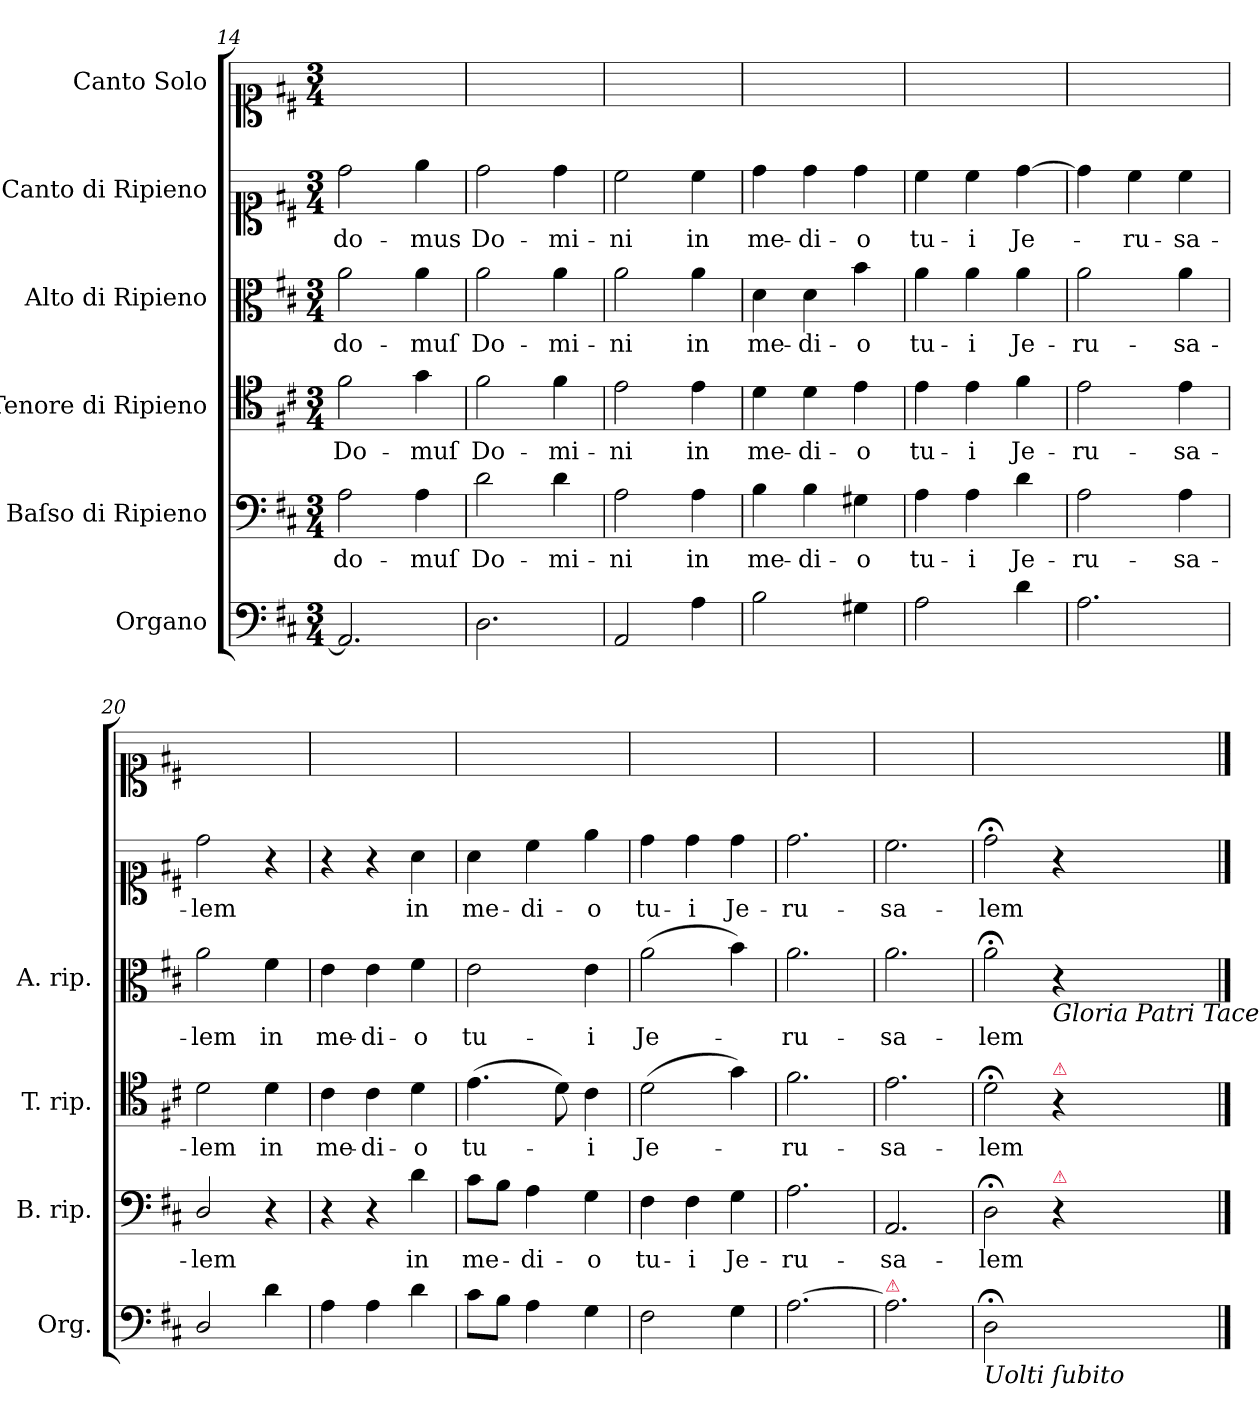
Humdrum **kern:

**kern	**kern	**text	**kern	**text	**kern	**text	**kern	**text	**kern
*part6	*part5	*part5	*part4	*part4	*part3	*part3	*part2	*part2	*part1
*staff6	*staff5	*staff5	*staff4	*staff4	*staff3	*staff3	*staff2	*staff2	*staff1
*I"Organo	*I"Baſso di Ripieno	*	*I"Tenore di Ripieno	*	*I"Alto di Ripieno	*	*I"Canto di Ripieno	*	*I"Canto Solo
*I'Org.	*I'B. rip.	*	*I'T. rip.	*	*I'A. rip.	*	*	*	*
*clefF4	*clefF4	*	*clefC4	*	*clefC3	*	*clefC1	*	*clefC1
*k[f#c#]	*k[f#c#]	*	*k[f#c#]	*	*k[f#c#]	*	*k[f#c#]	*	*k[f#c#]
*D:	*D:	*	*D:	*	*D:	*	*D:	*	*D:
*M3/4	*M3/4	*	*M3/4	*	*M3/4	*	*M3/4	*	*M3/4
=14	=14	=14	=14	=14	=14	=14	=14	=14	=14
2.AA/]	2A\	do-	2f#\	Do-	2a\	do-	2dd\	do-	2.ryy
.	4A\	-muſ	4g\	-muſ	4a\	-muſ	4ee\	-mus	.
=15	=15	=15	=15	=15	=15	=15	=15	=15	=15
2.D\	2d\	Do-	2f#\	Do-	2a\	Do-	2dd\	Do-	2.ryy
.	4d\	-mi-	4f#\	-mi-	4a\	-mi-	4dd\	-mi-	.
=16	=16	=16	=16	=16	=16	=16	=16	=16	=16
2AA/	2A\	-ni	2e\	-ni	2a\	-ni	2cc#\	-ni	2.ryy
4A\	4A\	in	4e\	in	4a\	in	4cc#\	in	.
=17	=17	=17	=17	=17	=17	=17	=17	=17	=17
2B\	4B\	me-	4d\	me-	4d\	me-	4dd\	me-	2.ryy
.	4B\	-di-	4d\	-di-	4d\	-di-	4dd\	-di-	.
4G#X\	4G#X\	-o	4e\	-o	4b\	-o	4dd\	-o	.
=18	=18	=18	=18	=18	=18	=18	=18	=18	=18
2A\	4A\	tu-	4e\	tu-	4a\	tu-	4cc#\	tu-	2.ryy
.	4A\	-i	4e\	-i	4a\	-i	4cc#\	-i	.
4d\	4d\	Je-	4f#\	Je-	4a\	Je-	[4dd\	Je-	.
=19	=19	=19	=19	=19	=19	=19	=19	=19	=19
2.A\	2A\	-ru-	2e\	-ru-	2a\	-ru-	4dd\]	.	2.ryy
.	.	.	.	.	.	.	4cc#\	-ru-	.
.	4A\	-sa-	4e\	-sa-	4a\	-sa-	4cc#\	-sa-	.
=20	=20	=20	=20	=20	=20	=20	=20	=20	=20
2D/	2D/	-lem	2d\	-lem	2a\	-lem	2dd\	-lem	2.ryy
4d\	4r	.	4d\	in	4f#\	in	4r	.	.
=21	=21	=21	=21	=21	=21	=21	=21	=21	=21
4A\	4r	.	4c#\	me-	4e\	me-	4r	.	2.ryy
4A\	4r	.	4c#\	-di-	4e\	-di-	4r	.	.
4d\	4d\	in	4d\	-o	4f#\	-o	4a\	in	.
=22	=22	=22	=22	=22	=22	=22	=22	=22	=22
8c#\L	8c#\L	me-	(4.e\	tu-	2e\	tu-	4a\	me-	2.ryy
8B\J	8B\J	.	.	.	.	.	.	.	.
4A\	4A\	-di-	.	.	.	.	4cc#\	-di-	.
.	.	.	8d\)	.	.	.	.	.	.
4G\	4G\	-o	4c#\	-i	4e\	-i	4ee\	-o	.
=23	=23	=23	=23	=23	=23	=23	=23	=23	=23
2F#\	4F#\	tu-	(2d\	Je-	(2a\	Je-	4dd\	tu-	2.ryy
.	4F#\	-i	.	.	.	.	4dd\	-i	.
4G\	4G\	Je-	4g\)	.	4b\)	.	4dd\	Je-	.
=24	=24	=24	=24	=24	=24	=24	=24	=24	=24
[2.A\	2.A\	-ru-	2.f#\	-ru-	2.a\	-ru-	2.dd\	-ru-	2.ryy
=25	=25	=25	=25	=25	=25	=25	=25	=25	=25
!LO:TX:a:color=crimson:t=⚠	!	!	!	!	!	!	!	!	!
2.A\]	2.AA/	-sa-	2.e\	-sa-	2.a\	-sa-	2.cc#\	-sa-	2.ryy
=26	=26	=26	=26	=26	=26	=26	=26	=26	=26
!LO:TX:b:i:t=Uolti ſubito	!	!	!	!	!	!	!	!	!
2D;<\	2D;<\	-lem	2d;<\	-lem	2a;<\	-lem	2dd;<\	-lem	2.ryy
!	!	!	!	!	!LO:TX:b:i:t=Gloria Patri Tace	!	!	!	!
!	!	!	!LO:TX:a:color=crimson:t=⚠	!	!	!	!	!	!
!	!LO:TX:a:color=crimson:t=⚠	!	!	!	!	!	!	!	!
4ryy	4r	.	4r	.	4r	.	4r	.	.
==	==	==	==	==	==	==	==	==	==
*-	*-	*-	*-	*-	*-	*-	*-	*-	*-
